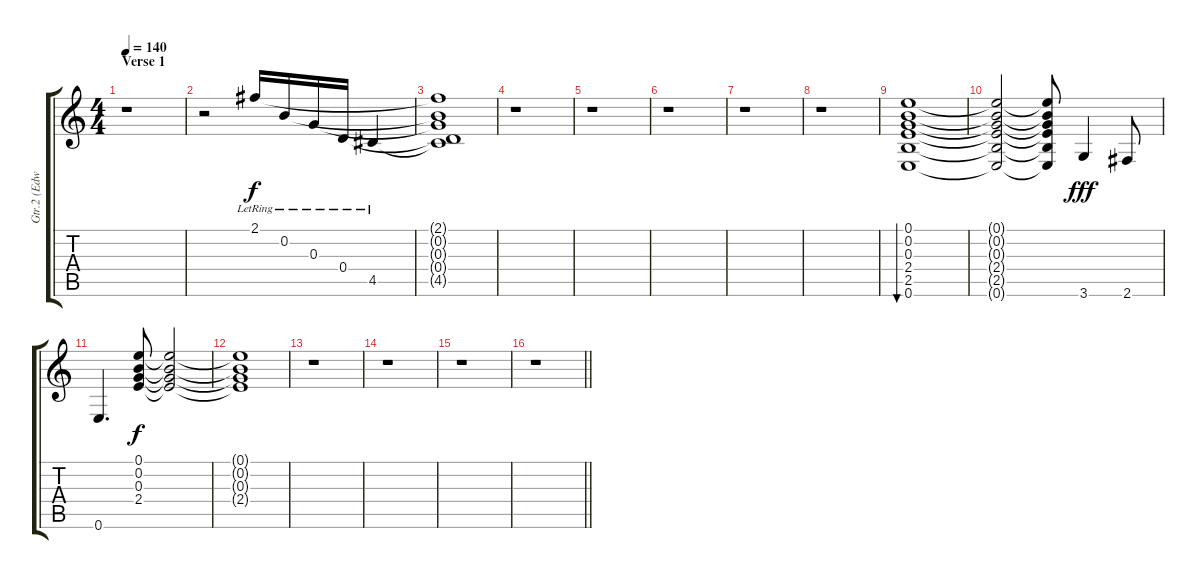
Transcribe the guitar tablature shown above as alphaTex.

\track ("Gtr.2 (Edward O'Brien)" "Gtr.2 (Edw") {instrument electricguitarjazz}
\staff {score tabs}
\tuning (E4 B3 G3 D3 A2 E2) {hide}
\ts (4 4)
\section ("" "Verse 1")
\tempo 140
\clef g2
\ks c
r.1{dy f} |
r.2{volume 14} 2.1{lr}.16 0.2{lr}.16 0.3{lr}.16 0.4{lr}.16 4.5{lr}.4 |
(2.1{t} 0.2{t} 0.3{t} 0.4{t} 4.5{t}).1 |
r.1 |
r.1 |
r.1 |
r.1 |
r.1 |
(0.1 0.2 0.3 2.4 2.5 0.6).1{bu 480} |
(0.1{t} 0.2{t} 0.3{t} 2.4{t} 2.5{t} 0.6{t}).2 (0.1{t} 0.2{t} 0.3{t} 2.4{t} 2.5{t} 0.6{t}).8 3.6.4{dy fff} 2.6.8 |
0.6.4{d} (0.1 0.2 0.3 2.4).8{dy f} (0.1{t} 0.2{t} 0.3{t} 2.4{t}).2 |
(0.1{t} 0.2{t} 0.3{t} 2.4{t}).1 |
r.1 |
r.1 |
r.1 |
\barLineRight lightlight
r.1
